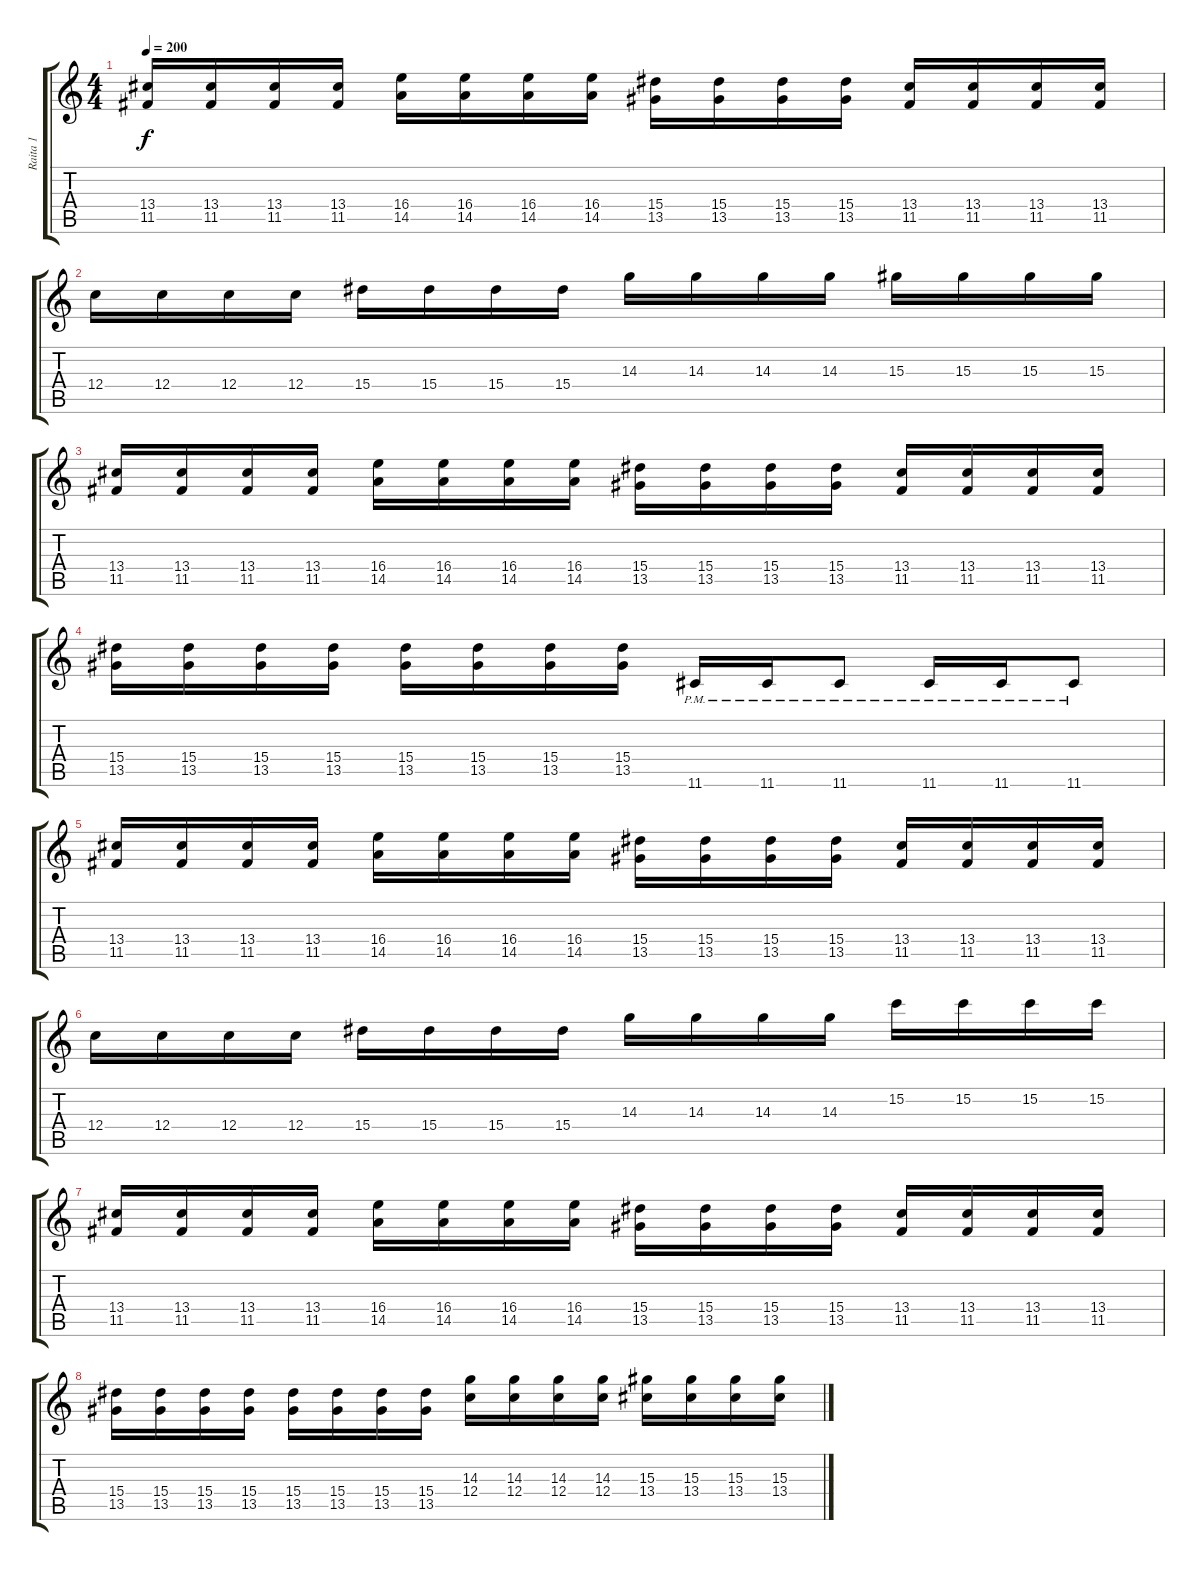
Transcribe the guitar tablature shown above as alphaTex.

\track ("Raita 1" "Raita 1") {instrument distortionguitar}
\staff {score tabs}
\tuning (D4 A3 F3 C3 G2 D2) {hide}
\ts (4 4)
\tempo 200
\clef g2
\ks c
(13.4 11.5).16{dy f} (13.4 11.5).16 (13.4 11.5).16 (13.4 11.5).16 (16.4 14.5).16 (16.4 14.5).16 (16.4 14.5).16 (16.4 14.5).16 (15.4 13.5).16 (15.4 13.5).16 (15.4 13.5).16 (15.4 13.5).16 (13.4 11.5).16 (13.4 11.5).16 (13.4 11.5).16 (13.4 11.5).16 |
12.4.16 12.4.16 12.4.16 12.4.16 15.4.16 15.4.16 15.4.16 15.4.16 14.3.16 14.3.16 14.3.16 14.3.16 15.3.16 15.3.16 15.3.16 15.3.16 |
(13.4 11.5).16 (13.4 11.5).16 (13.4 11.5).16 (13.4 11.5).16 (16.4 14.5).16 (16.4 14.5).16 (16.4 14.5).16 (16.4 14.5).16 (15.4 13.5).16 (15.4 13.5).16 (15.4 13.5).16 (15.4 13.5).16 (13.4 11.5).16 (13.4 11.5).16 (13.4 11.5).16 (13.4 11.5).16 |
(15.4 13.5).16 (15.4 13.5).16 (15.4 13.5).16 (15.4 13.5).16 (15.4 13.5).16 (15.4 13.5).16 (15.4 13.5).16 (15.4 13.5).16 11.6{pm}.16 11.6{pm}.16 11.6{pm}.8 11.6{pm}.16 11.6{pm}.16 11.6{pm}.8 |
(13.4 11.5).16 (13.4 11.5).16 (13.4 11.5).16 (13.4 11.5).16 (16.4 14.5).16 (16.4 14.5).16 (16.4 14.5).16 (16.4 14.5).16 (15.4 13.5).16 (15.4 13.5).16 (15.4 13.5).16 (15.4 13.5).16 (13.4 11.5).16 (13.4 11.5).16 (13.4 11.5).16 (13.4 11.5).16 |
12.4.16 12.4.16 12.4.16 12.4.16 15.4.16 15.4.16 15.4.16 15.4.16 14.3.16 14.3.16 14.3.16 14.3.16 15.2.16 15.2.16 15.2.16 15.2.16 |
(13.4 11.5).16 (13.4 11.5).16 (13.4 11.5).16 (13.4 11.5).16 (16.4 14.5).16 (16.4 14.5).16 (16.4 14.5).16 (16.4 14.5).16 (15.4 13.5).16 (15.4 13.5).16 (15.4 13.5).16 (15.4 13.5).16 (13.4 11.5).16 (13.4 11.5).16 (13.4 11.5).16 (13.4 11.5).16 |
(15.4 13.5).16 (15.4 13.5).16 (15.4 13.5).16 (15.4 13.5).16 (15.4 13.5).16 (15.4 13.5).16 (15.4 13.5).16 (15.4 13.5).16 (14.3 12.4).16 (14.3 12.4).16 (14.3 12.4).16 (14.3 12.4).16 (15.3 13.4).16 (15.3 13.4).16 (15.3 13.4).16 (15.3 13.4).16
